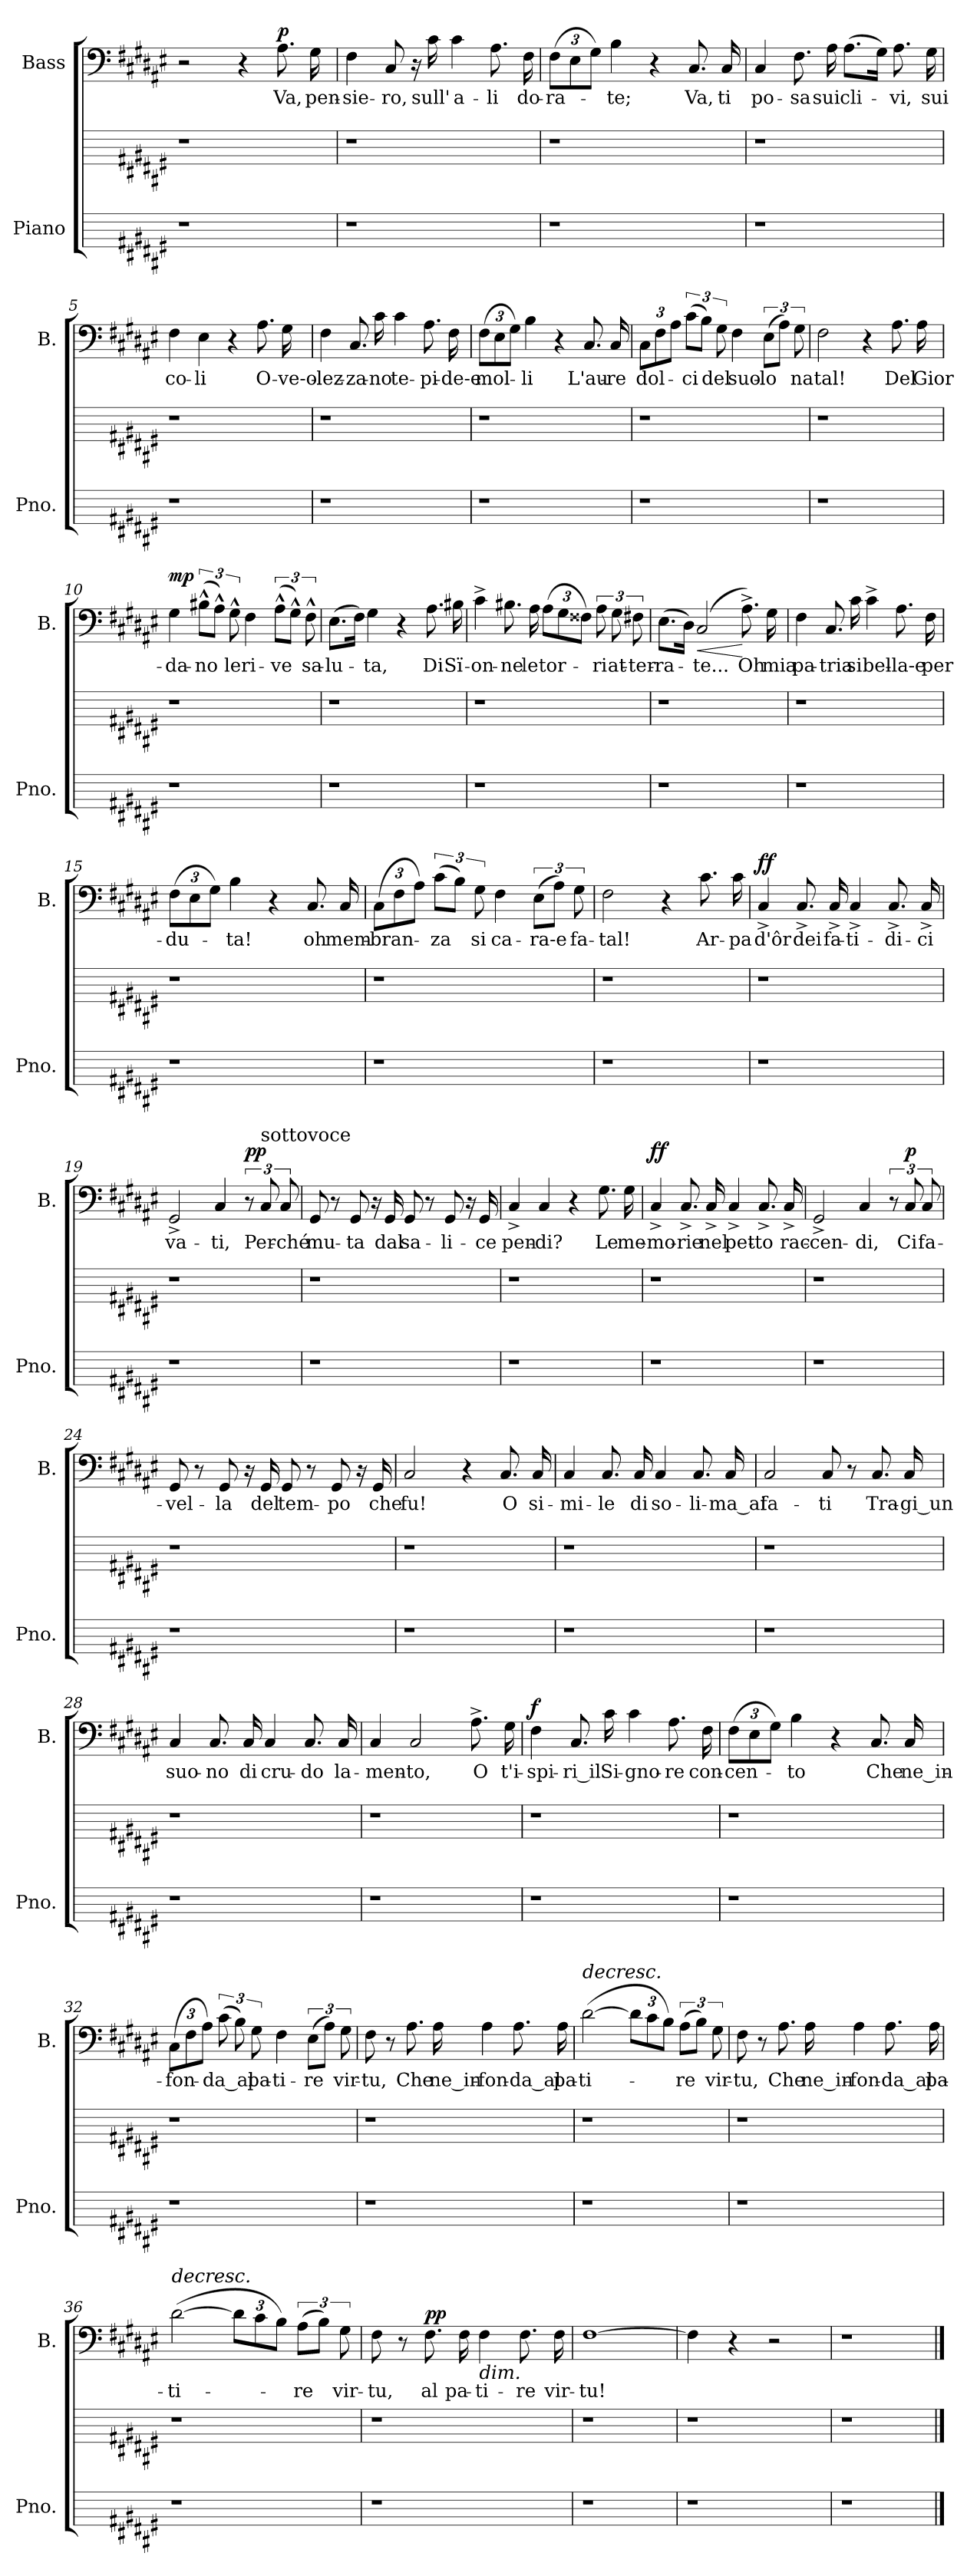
**kern	**kern	**kern	**text	**dynam
*part2	*part2	*part1	*part1	*part1
*staff3	*staff2	*staff1	*staff1	*staff1
*I"Piano	*	*I"Bass	*	*
*I'Pno.	*	*I'B.	*	*
*	*	*clefF4	*	*
*k[f#c#g#d#a#e#]	*k[f#c#g#d#a#e#]	*k[f#c#g#d#a#e#]	*	*
=1	=1	=1	=1	=1
1r	1r	2r	.	.
.	.	4r	.	.
!	!	!	!	!LO:DY:b
.	.	8.A#\	Va,	p
.	.	16G#\	pen-	.
=2	=2	=2	=2	=2
1r	1r	4F#\	-sie-	.
.	.	8C#/	-ro,	.
.	.	16r	.	.
.	.	16c#\	sull'	.
.	.	4c#\	a-	.
.	.	8.A#\	-li	.
.	.	16F#\	do-	.
=3	=3	=3	=3	=3
*	*	*Xbrackettup	*	*
1r	1r	(12F#\L	-ra-	.
.	.	12E#\	.	.
.	.	12G#\J)	.	.
.	.	4B\	-te;	.
.	.	4r	.	.
.	.	8.C#/	Va,	.
.	.	16C#/	ti	.
!!LO:LB:g=z
=4	=4	=4	=4	=4
1r	1r	4C#/	po-	.
.	.	8.F#\	-sa	.
.	.	16A#\	sui	.
.	.	(8.A#\L	cli-	.
.	.	16G#\Jk)	.	.
.	.	8.A#\	-vi,	.
.	.	16G#\	sui	.
=5	=5	=5	=5	=5
1r	1r	4F#\	co-	.
.	.	4E#\	-li	.
.	.	4r	.	.
.	.	8.A#\	O-	.
.	.	16G#\	-ve-o-	.
=6	=6	=6	=6	=6
1r	1r	4F#\	-lez-	.
.	.	8.C#/	-za-	.
.	.	16c#\	-no	.
.	.	4c#\	te-	.
.	.	8.A#\	-pi-	.
.	.	16F#\	-de-e	.
!!LO:LB:g=z
=7	=7	=7	=7	=7
1r	1r	(12F#\L	mol-	.
.	.	12E#\	.	.
.	.	12G#\J)	.	.
.	.	4B\	-li	.
.	.	4r	.	.
.	.	8.C#/	L'au-	.
.	.	16C#/	-re	.
=8	=8	=8	=8	=8
1r	1r	12C#\L	dol-	.
.	.	12F#\	.	.
.	.	12A#\J	.	.
*	*	*brackettup	*	*
.	.	(12c#\L	-ci	.
.	.	12B\J)	.	.
.	.	12G#\	del	.
.	.	4F#\	suo-	.
.	.	(12E#\L	-lo	.
.	.	12A#\J)	.	.
.	.	12G#\	na	.
=9	=9	=9	=9	=9
1r	1r	2F#\	-tal!	.
.	.	4r	.	.
.	.	8.A#\	Del	.
.	.	16A#\	Gior-	.
!!LO:LB:g=z
=10	=10	=10	=10	=10
!	!	!	!	!LO:DY:b
1r	1r	4G#\	-da-	mp
.	.	(12B#X^^\L	-no	.
.	.	12A#^^\J)	.	.
.	.	12G#^^\	le	.
.	.	4F#\	ri-	.
.	.	(12A#^^\L	-ve	.
.	.	12G#^^\J)	.	.
.	.	12F#^^\	sa-	.
=11	=11	=11	=11	=11
1r	1r	(8.E#\L	-lu-	.
.	.	16F#\Jk)	.	.
.	.	4G#\	-ta,	.
.	.	4r	.	.
.	.	8.A#\	Di	.
.	.	16B#X\	Sï-	.
=12	=12	=12	=12	=12
1r	1r	4c#^\	-on-	.
.	.	8.B#X\	-ne	.
.	.	16A#\	le	.
*	*	*Xbrackettup	*	*
.	.	(12A#\L	tor-	.
.	.	12G#\	.	.
.	.	12F##X\J)	.	.
*	*	*brackettup	*	*
.	.	12A#\	-ri	.
.	.	12G#\	at-	.
.	.	12F#X\	-ter-	.
!!LO:LB:g=z
=13	=13	=13	=13	=13
1r	1r	(8.E#\L	-ra-	.
.	.	16D#\Jk)	.	.
!	!	!	!	!LO:HP:b
!	!	!	!	!LO:HP:n=1:b
.	.	(2C#/	-te...	< <
.	.	8.A#^\)	Oh	[
.	.	16G#\	mia	[
=14	=14	=14	=14	=14
1r	1r	4F#\	pa-	.
.	.	8.C#/	-tria	.
.	.	16c#\	si	.
.	.	4c#^\	bel-	.
.	.	8.A#\	-la-e	.
.	.	16F#\	per-	.
=15	=15	=15	=15	=15
*	*	*Xbrackettup	*	*
1r	1r	(12F#\L	-du-	.
.	.	12E#\	.	.
.	.	12G#\J)	.	.
.	.	4B\	-ta!	.
.	.	4r	.	.
.	.	8.C#/	oh	.
.	.	16C#/	mem-	.
!!LO:LB:g=z
=16	=16	=16	=16	=16
1r	1r	(12C#\L	-bran-	.
.	.	12F#\	.	.
.	.	12A#\J)	.	.
*	*	*brackettup	*	*
.	.	(12c#\L	-za	.
.	.	12B\J)	.	.
.	.	12G#\	si	.
.	.	4F#\	ca-	.
.	.	(12E#\L	-ra-e	.
.	.	12A#\J)	.	.
.	.	12G#\	fa-	.
=17	=17	=17	=17	=17
1r	1r	2F#\	-tal!	.
.	.	4r	.	.
.	.	8.c#\	Ar-	.
.	.	16c#\	-pa	.
=18	=18	=18	=18	=18
!	!	!	!	!LO:DY:b
1r	1r	4C#^/	d'ôr	ff
.	.	8.C#^/	dei	.
.	.	16C#^/	fa-	.
.	.	4C#^/	-ti-	.
.	.	8.C#^/	-di-	.
.	.	16C#^/	-ci	.
!!LO:LB:g=z
=19	=19	=19	=19	=19
1r	1r	2GG#^/	va-	.
.	.	4C#/	-ti,	.
!	!	!	!	!LO:DY:b
.	.	12r	.	pp
!	!	!LO:TX:a:t=sottovoce	!	!
.	.	12C#/	Per-	.
.	.	12C#/	-ché	.
=20	=20	=20	=20	=20
1r	1r	8GG#/	mu-	.
.	.	8r	.	.
.	.	8GG#/	-ta	.
.	.	16r	.	.
.	.	16GG#/	dal	.
.	.	8GG#/	sa-	.
.	.	8r	.	.
.	.	8GG#/	-li-	.
.	.	16r	.	.
.	.	16GG#/	-ce	.
=21	=21	=21	=21	=21
1r	1r	4C#^/	pen-	.
.	.	4C#/	-di?	.
.	.	4r	.	.
.	.	8.G#\	Le	.
.	.	16G#\	me-	.
!!LO:LB:g=z
=22	=22	=22	=22	=22
!	!	!	!	!LO:DY:b
1r	1r	4C#^/	-mo-	ff
.	.	8.C#^/	-rie	.
.	.	16C#^/	nel	.
.	.	4C#^/	pet-	.
.	.	8.C#^/	-to	.
.	.	16C#^/	rac-	.
=23	=23	=23	=23	=23
1r	1r	2GG#^/	-cen-	.
.	.	4C#/	-di,	.
.	.	12r	.	.
!	!	!	!	!LO:DY:b
.	.	12C#/	Ci	p
.	.	12C#/	fa-	.
!!LO:LB:g=z
=24	=24	=24	=24	=24
1r	1r	8GG#/	-vel-	.
.	.	8r	.	.
.	.	8GG#/	-la	.
.	.	16r	.	.
.	.	16GG#/	del	.
.	.	8GG#/	tem-	.
.	.	8r	.	.
.	.	8GG#/	-po	.
.	.	16r	.	.
.	.	16GG#/	che	.
=25	=25	=25	=25	=25
1r	1r	2C#/	fu!	.
.	.	4r	.	.
.	.	8.C#/	O	.
.	.	16C#/	si-	.
=26	=26	=26	=26	=26
1r	1r	4C#/	-mi-	.
.	.	8.C#/	-le	.
.	.	16C#/	di	.
.	.	4C#/	so-	.
.	.	8.C#/	-li-	.
.	.	16C#/	-ma_ai	.
!!LO:PB:g=z
=27	=27	=27	=27	=27
1r	1r	2C#/	fa-	.
.	.	8C#/	-ti	.
.	.	8r	.	.
.	.	8.C#/	Tra-	.
.	.	16C#/	-gi_un	.
=28	=28	=28	=28	=28
1r	1r	4C#/	suo-	.
.	.	8.C#/	-no	.
.	.	16C#/	di	.
.	.	4C#/	cru-	.
.	.	8.C#/	-do	.
.	.	16C#/	la-	.
=29	=29	=29	=29	=29
1r	1r	4C#/	-men-	.
.	.	2C#/	-to,	.
.	.	8.A#^\	O	.
.	.	16G#\	t'i-	.
!!LO:LB:g=z
=30	=30	=30	=30	=30
!	!	!	!	!LO:DY:b
1r	1r	4F#\	-spi-	f
.	.	8.C#/	-ri_il	.
.	.	16c#\	Si-	.
.	.	4c#\	-gno-	.
.	.	8.A#\	-re	.
.	.	16F#\	con-	.
=31	=31	=31	=31	=31
*	*	*Xbrackettup	*	*
1r	1r	(12F#\L	-cen-	.
.	.	12E#\	.	.
.	.	12G#\J)	.	.
.	.	4B\	-to	.
.	.	4r	.	.
.	.	8.C#/	Che	.
.	.	16C#/	ne_in-	.
!!LO:LB:g=z
=32	=32	=32	=32	=32
1r	1r	(12C#\L	fon-	.
.	.	12F#\	.	.
.	.	12A#\J)	.	.
*	*	*brackettup	*	*
.	.	(12c#\	-da_al	.
.	.	12B\)	.	.
.	.	12G#\	pa-	.
.	.	4F#\	-ti-	.
.	.	(12E#\L	-re	.
.	.	12A#\J)	.	.
.	.	12G#\	vir-	.
=33	=33	=33	=33	=33
1r	1r	8F#\	-tu,	.
.	.	8r	.	.
.	.	8.A#\	Che	.
.	.	16A#\	ne_in-	.
.	.	4A#\	-fon-	.
.	.	8.A#\	-da_al	.
.	.	16A#\	pa-	.
!!LO:LB:g=z
=34	=34	=34	=34	=34
!	!	!LO:TX:a:i:t=decresc.	!	!
1r	1r	([2d#\	-ti-	.
*	*	*Xbrackettup	*	*
.	.	12d#\L]	.	.
.	.	12c#\	.	.
.	.	12B\J)	.	.
*	*	*brackettup	*	*
.	.	(12A#\L	-re	.
.	.	12B\J)	.	.
.	.	12G#\	vir-	.
=35	=35	=35	=35	=35
1r	1r	8F#\	-tu,	.
.	.	8r	.	.
.	.	8.A#\	Che	.
.	.	16A#\	ne_in-	.
.	.	4A#\	-fon-	.
.	.	8.A#\	-da_al	.
.	.	16A#\	pa-	.
=36	=36	=36	=36	=36
!	!	!LO:TX:a:i:t=decresc.	!	!
1r	1r	([2d#\	-ti-	.
*	*	*Xbrackettup	*	*
.	.	12d#\L]	.	.
.	.	12c#\	.	.
.	.	12B\J)	.	.
*	*	*brackettup	*	*
.	.	(12A#\L	-re	.
.	.	12B\J)	.	.
.	.	12G#\	vir-	.
!!LO:LB:g=z
=37	=37	=37	=37	=37
1r	1r	8F#\	-tu,	.
.	.	8r	.	.
!	!	!	!	!LO:DY:b
.	.	8.F#\	al	pp
.	.	16F#\	pa-	.
!	!	!LO:TX:b:i:t=dim.	!	!
.	.	4F#\	-ti-	.
.	.	8.F#\	-re	.
.	.	16F#\	vir-	.
=38	=38	=38	=38	=38
1r	1r	[1F#	-tu!	.
=39	=39	=39	=39	=39
1r	1r	4F#\]	.	.
.	.	4r	.	.
.	.	2r	.	.
=40	=40	=40	=40	=40
1r	1r	1r	.	.
==	==	==	==	==
*-	*-	*-	*-	*-
